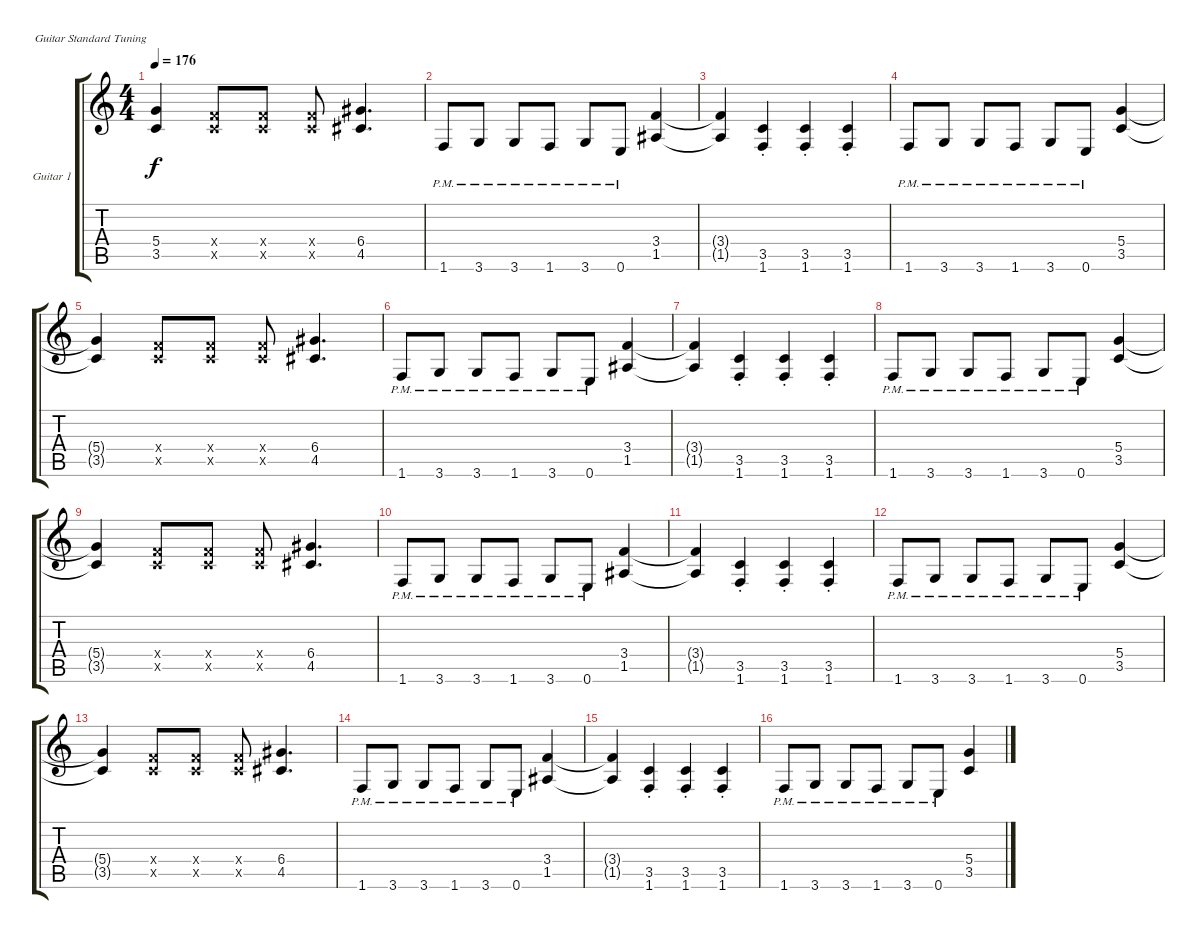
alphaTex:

\bracketExtendMode groupsimilarinstruments
\firstSystemTrackNameOrientation horizontal
\otherSystemsTrackNameOrientation horizontal
\track ("Guitar 1" "Guitar 1") {instrument distortionguitar}
\staff {score tabs}
\tuning (E4 B3 G3 D3 A2 E2)
\ts (4 4)
\tempo 176
\clef g2
\ks c
(5.4{t} 3.5{t}).4{dy f} (3.4{x} 3.5{x}).8 (3.4{x} 3.5{x}).8 (3.4{x} 3.5{x}).8 (6.4 4.5).4{d} |
1.6{pm}.8 3.6{pm}.8 3.6{pm}.8 1.6{pm}.8 3.6{pm}.8 0.6{pm}.8 (3.4 1.5).4 |
(3.4{t} 1.5{t}).4 (3.5{st} 1.6{st}).4 (3.5{st} 1.6{st}).4 (3.5{st} 1.6{st}).4 |
1.6{pm}.8 3.6{pm}.8 3.6{pm}.8 1.6{pm}.8 3.6{pm}.8 0.6{pm}.8 (5.4 3.5).4 |
(5.4{t} 3.5{t}).4 (3.4{x} 3.5{x}).8 (3.4{x} 3.5{x}).8 (3.4{x} 3.5{x}).8 (6.4 4.5).4{d} |
1.6{pm}.8 3.6{pm}.8 3.6{pm}.8 1.6{pm}.8 3.6{pm}.8 0.6{pm}.8 (3.4 1.5).4 |
(3.4{t} 1.5{t}).4 (3.5{st} 1.6{st}).4 (3.5{st} 1.6{st}).4 (3.5{st} 1.6{st}).4 |
1.6{pm}.8 3.6{pm}.8 3.6{pm}.8 1.6{pm}.8 3.6{pm}.8 0.6{pm}.8 (5.4 3.5).4 |
(5.4{t} 3.5{t}).4 (3.4{x} 3.5{x}).8 (3.4{x} 3.5{x}).8 (3.4{x} 3.5{x}).8 (6.4 4.5).4{d} |
1.6{pm}.8 3.6{pm}.8 3.6{pm}.8 1.6{pm}.8 3.6{pm}.8 0.6{pm}.8 (3.4 1.5).4 |
(3.4{t} 1.5{t}).4 (3.5{st} 1.6{st}).4 (3.5{st} 1.6{st}).4 (3.5{st} 1.6{st}).4 |
1.6{pm}.8 3.6{pm}.8 3.6{pm}.8 1.6{pm}.8 3.6{pm}.8 0.6{pm}.8 (5.4 3.5).4 |
(5.4{t} 3.5{t}).4 (3.4{x} 3.5{x}).8 (3.4{x} 3.5{x}).8 (3.4{x} 3.5{x}).8 (6.4 4.5).4{d} |
1.6{pm}.8 3.6{pm}.8 3.6{pm}.8 1.6{pm}.8 3.6{pm}.8 0.6{pm}.8 (3.4 1.5).4 |
(3.4{t} 1.5{t}).4 (3.5{st} 1.6{st}).4 (3.5{st} 1.6{st}).4 (3.5{st} 1.6{st}).4 |
1.6{pm}.8 3.6{pm}.8 3.6{pm}.8 1.6{pm}.8 3.6{pm}.8 0.6{pm}.8 (5.4 3.5).4
